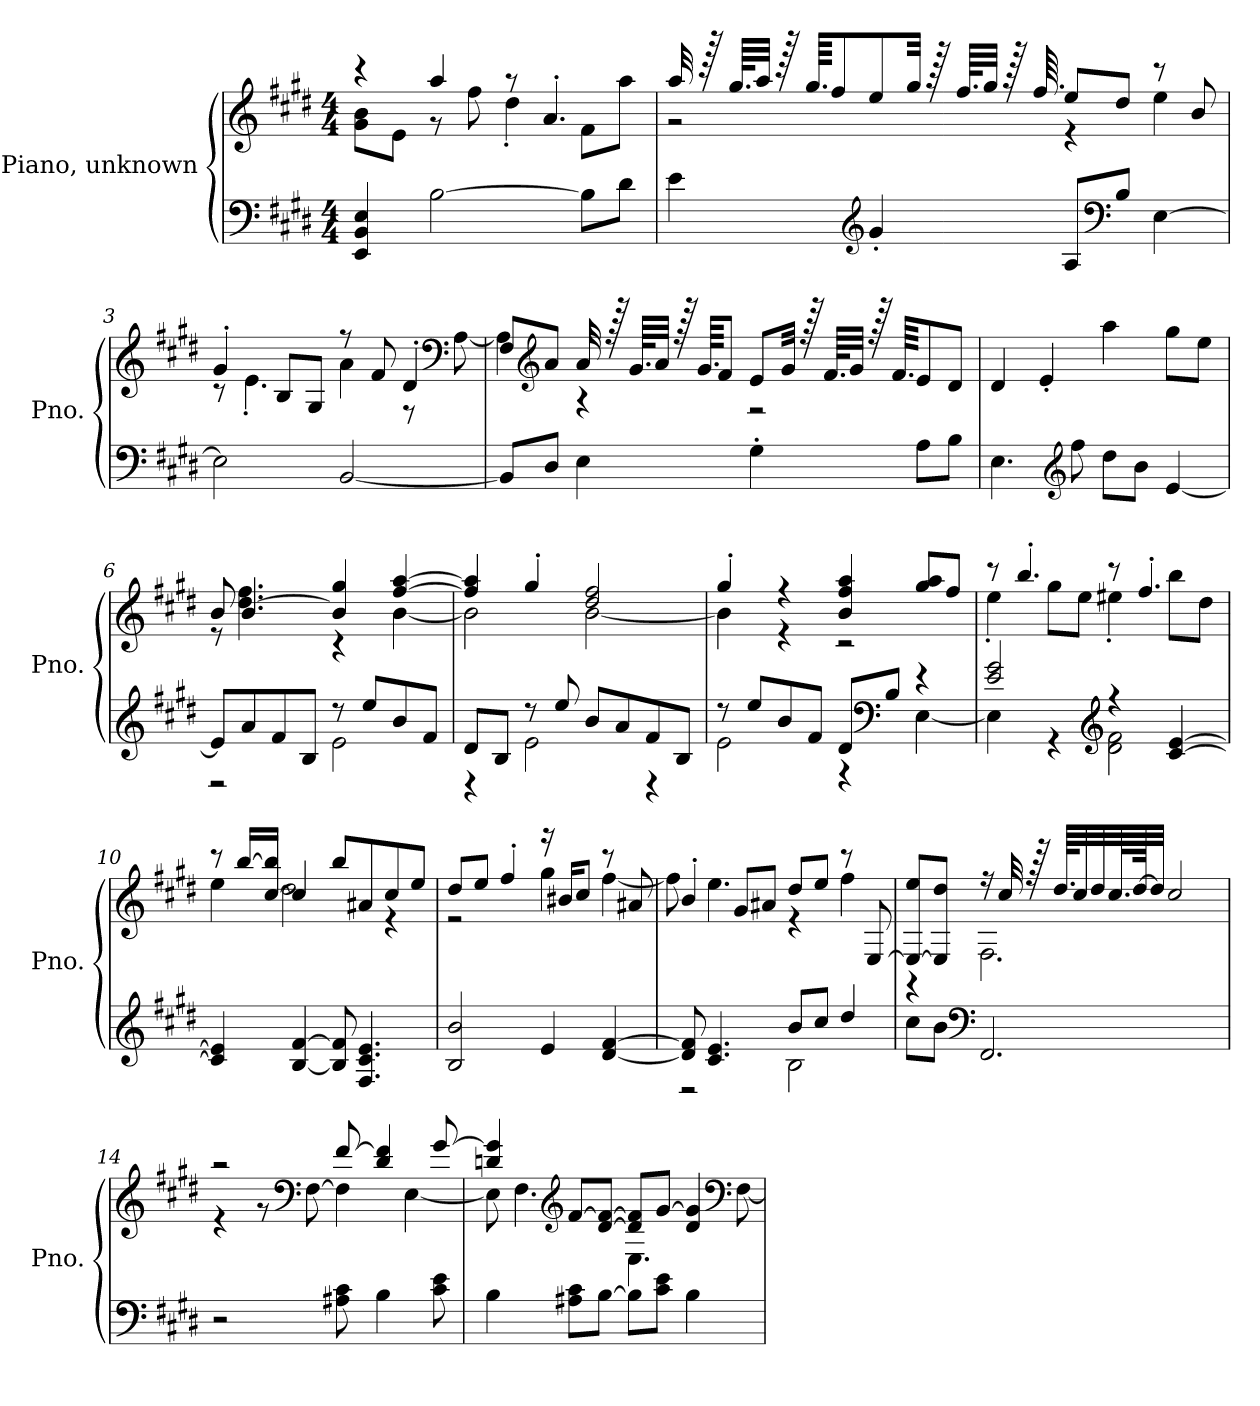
**kern	**kern
*part1	*part1
*staff2	*staff1
*I"Piano, unknown	*
*I'Pno.	*
*clefF4	*clefG2
*k[f#c#g#d#]	*k[f#c#g#d#]
*M4/4	*M4/4
*MM144	*MM144
=1	=1
*	*^
4EE/ 4BB/ 4E/	4r	8g#\ 8b\L
.	.	8e\J
[2B\	4aa/	8r
.	.	8ff#\
.	8r	4dd#'\
.	4.a'/	.
8B\L]	.	8f#\L
8d#\J	.	8aa\J
=2	=2	=2
4e\	32aa/	2r
.	128r	.
.	64.gg#/KLLL	.
.	32aa/JJJ	.
.	128r	.
.	64.gg#/KKKL	.
.	8ff#/	.
*clefG2	*	*
4g#'/	8ee/	.
.	32gg#/Jkk	.
.	128r	.
.	64.ff#/KLLL	.
.	32gg#/JJJ	.
.	128r	.
.	64.ff#/	.
8A/L	8ee/L	4r
*clefF4	*	*
8B/J	8dd#/J	.
[4E\	8r	4ee\
.	8b/	.
!!LO:LB:g=z	!!
=3	=3	=3
2E\]	4g#'/	8r
.	.	4.e'\
.	8B/L	.
.	8G#/J	.
[2BB/	8r	4a\
.	8f#/	.
.	4d#'/	8r
*	*clefF4	*
.	.	[8A\
=4	=4	=4
8BB/L]	8F#/L	4A\]
*	*clefG2	*
8D#/J	8a/J	.
4E\	32a/	4r
.	128r	.
.	64.g#/KLLL	.
.	32a/JJJ	.
.	128r	.
.	64.g#/KKKL	.
.	8f#/J	.
4G#'\	8e/L	2r
.	32g#/Jkk	.
.	128r	.
.	64.f#/KLLL	.
.	32g#/JJJ	.
.	128r	.
.	64.f#/KKKL	.
8A\L	8e/	.
8B\J	8d#/J	.
*	*v	*v
=5	=5
4.E\	4d#/
.	4e'/
*clefG2	*
8ff#\	.
8dd#\L	4aa\
8b\J	.
[4e/	8gg#\L
.	8ee\J
!!LO:LB:g=z
=6	=6
*^	*^
8e/L]	2r	8b/	8r
8a/	.	[4.b/	4.dd#\ 4.ff#\
8f#/	.	.	.
8B/J	.	.	.
8r	2e\	4b/] 4gg#/	4r
8ee/L	.	.	.
8b/	.	[4ff#/ [4aa/	[4b\
8f#/J	.	.	.
=7	=7	=7	=7
8d#/L	4r	4ff#/] 4aa/]	2b\]
8B/J	.	.	.
8r	2e\	4gg#'/	.
8ee/	.	.	.
8b/L	.	2dd#/ 2ff#/	[2b\
8a/	.	.	.
8f#/	4r	.	.
8B/J	.	.	.
=8	=8	=8	=8
8r	2e\	4gg#'/	4b\]
8ee/L	.	.	.
8b/	.	4r	4r
8f#/J	.	.	.
8d#/L	4r	4b/ 4ff#/ 4aa/	2r
*clefF4	*	*	*
8B/J	.	.	.
4r	[4E\	8gg#/ 8aa/L	.
.	.	8ff#/J	.
=9	=9	=9	=9
2e/ 2g#/	4E\]	8r	4ee'\
.	.	4.bb'/	.
.	4r	.	8gg#\L
.	.	.	8ee\J
*clefG2	*	*	*
4r	2d#\ 2f#\	8r	4ee#X'\
.	.	4.ff#'/	.
[4c#/ [4e/	.	.	8bb\L
.	.	.	8dd#\J
*v	*v	*	*
!!LO:LB:g=z	!!
=10	=10	=10
4c#/] 4e/]	8r	4ee\
.	[16bb/LL	.
.	[16cc#/ 16bb/]JJ	.
[4B/ [4f#/	4cc#/]	2dd#\
8B/] 8f#/]	8bb/L	.
4.F#/ 4.c#/ 4.e/	8a#X/	.
.	8cc#/	4r
.	8ee/J	.
=11	=11	=11
2B/ 2b/	8dd#/L	2r
.	8ee/J	.
.	4ff#'/	.
4e/	16r	4gg#\
.	16b#X/KL	.
.	8cc#/J	.
[4d#/ [4f#/	8r	[4ff#\
.	8a#X/	.
=12	=12	=12
*^	*	*
8d#/] 8f#/]	2r	4b'/	8ff#\]
4.c#/ 4.e/	.	.	4.ee\
.	.	8g#/L	.
.	.	8a#X/J	.
8b/L	2B\	8dd#/L	4r
8cc#/J	.	8ee/J	.
4dd#/	.	8r	4ff#\
.	.	[8E/	.
*v	*v	*	*
!!LO:LB:g=z	!!
=13	=13	=13
8cc#\L	8E/_ 8ee/L	4r
8b\J	8E/] 8dd#/J	.
*clefF4	*	*
2.FF#/	16r	2.F#\
.	32cc#/	.
.	128r	.
.	64.dd#/KLLL	.
.	32cc#/	.
.	32dd#/	.
.	64.cc#/L	.
.	[128dd#/JK	.
.	32dd#/JJJ]	.
.	2cc#/	.
=14	=14	=14
2r	2r	4r
.	.	8r
*	*clefF4	*
.	.	[8F#\
8A#X\ 8c#\	[8f#/	4F#\]
4B\	4d#/ 4f#/]	.
.	.	[4E\
8c#\ 8e\	[8g#/	.
=15	=15	=15
4B\	4dn/ 4g#/]	8E\]
.	.	4.F#\
*	*clefG2	*
8A#X\ 8c#\L	[8f#/L	.
[8B\J	[8d/ 8f#/_J	.
8B\L]	8d/] 8f#/]L	4.E\
8c#\ 8e\J	[8g#/J	.
4B\	4d/ 4g#/]	.
*	*clefF4	*
.	.	[8F#\
*	*v	*v
=	=
*-	*-
